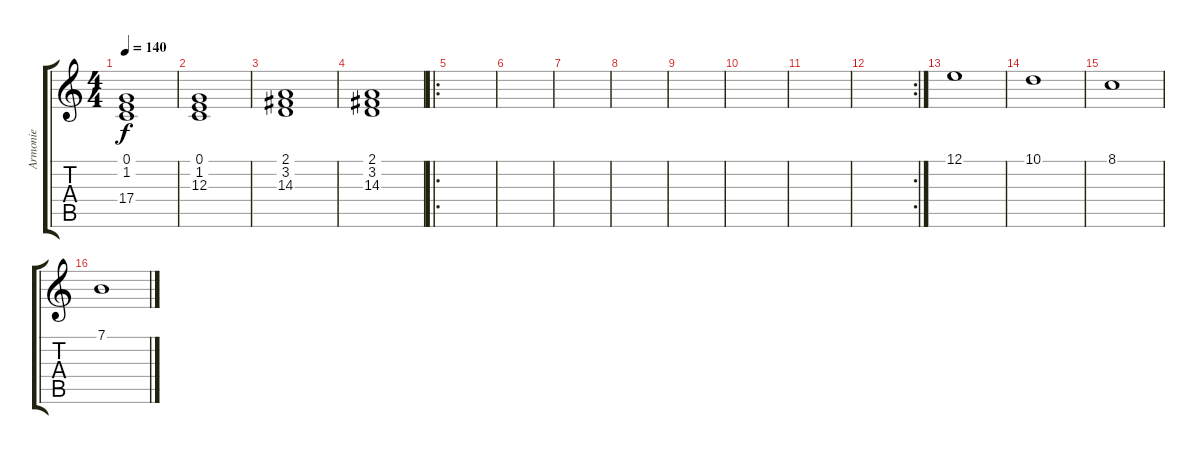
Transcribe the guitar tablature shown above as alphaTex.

\track ("Armonie" "Armonie") {instrument pad2warm}
\staff {score tabs}
\tuning (E4 B3 G3 D3 A2 E2) {hide}
\ts (4 4)
\tempo 140
\clef g2
\ks c
(0.1 1.2 17.4).1{dy f} |
(0.1 1.2 12.3).1 |
(2.1 3.2 14.3).1 |
(2.1 3.2 14.3).1 |
\ro
|
|
|
|
|
|
|
\rc 2
|
12.1.1 |
10.1.1 |
8.1.1 |
7.1.1
